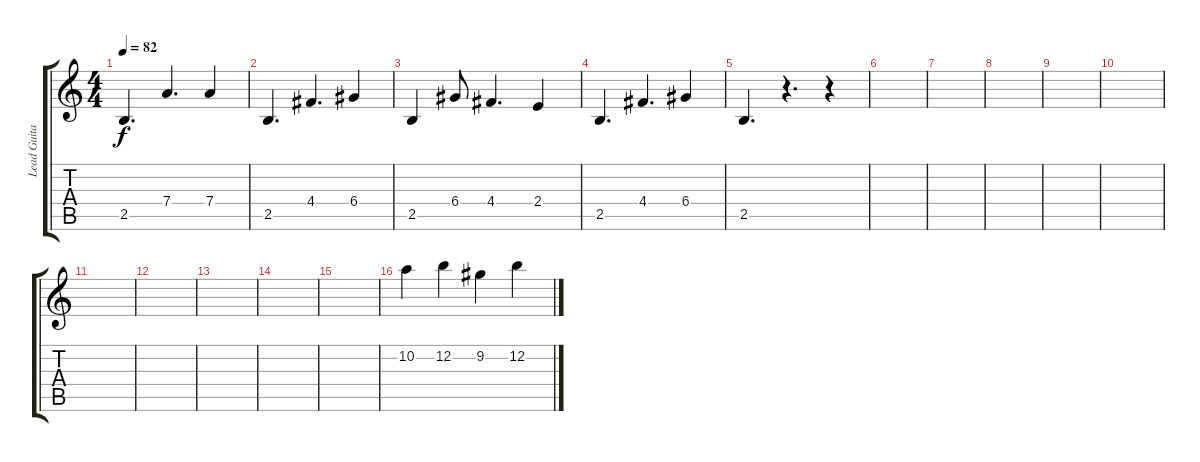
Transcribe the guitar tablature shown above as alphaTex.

\track ("Lead Guitar" "Lead Guita") {instrument overdrivenguitar}
\staff {score tabs}
\tuning (E4 B3 G3 D3 A2 E2) {hide}
\ts (4 4)
\tempo 82
\clef g2
\ks c
2.5.4{d dy f} 7.4.4{d} 7.4.4 |
2.5.4{d} 4.4.4{d} 6.4.4 |
2.5.4 6.4.8 4.4.4{d} 2.4.4 |
2.5.4{d} 4.4.4{d} 6.4.4 |
2.5.4{d} r.4{d} r.4 |
|
|
|
|
|
|
|
|
|
|
10.2.4 12.2.4 9.2.4 12.2.4
